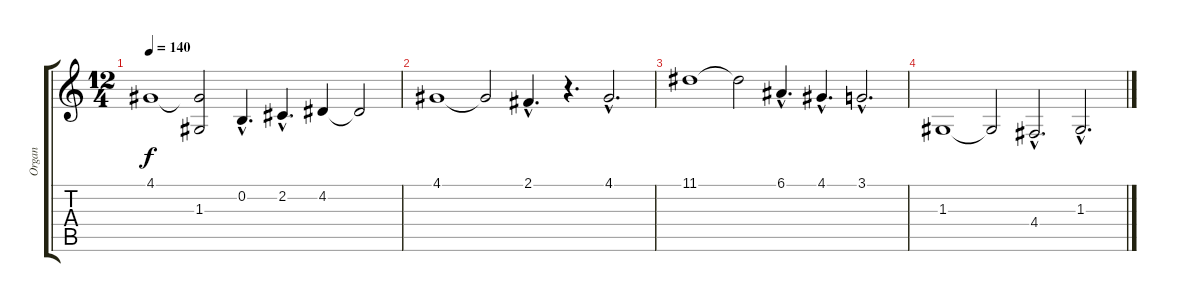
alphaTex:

\track ("Organ" "Organ") {instrument churchorgan}
\staff {score tabs}
\tuning (E4 B3 G3 D3 A2 E2) {hide}
\ts (12 4)
\tempo 140
\clef g2
\ks c
4.1.1{dy f} (4.1{t} 1.3{t}).2 0.2{hac}.4{d} 2.2{hac}.4{d} 4.2.4 4.2{t}.2 |
4.1.1 4.1{t}.2 2.1{hac}.4{d} r.4{d} 4.1{hac}.2{d} |
11.1.1 11.1{t}.2 6.1{hac}.4{d} 4.1{hac}.4{d} 3.1{hac}.2{d} |
1.3.1 1.3{t}.2 4.4{hac}.2{d} 1.3{hac}.2{d}
